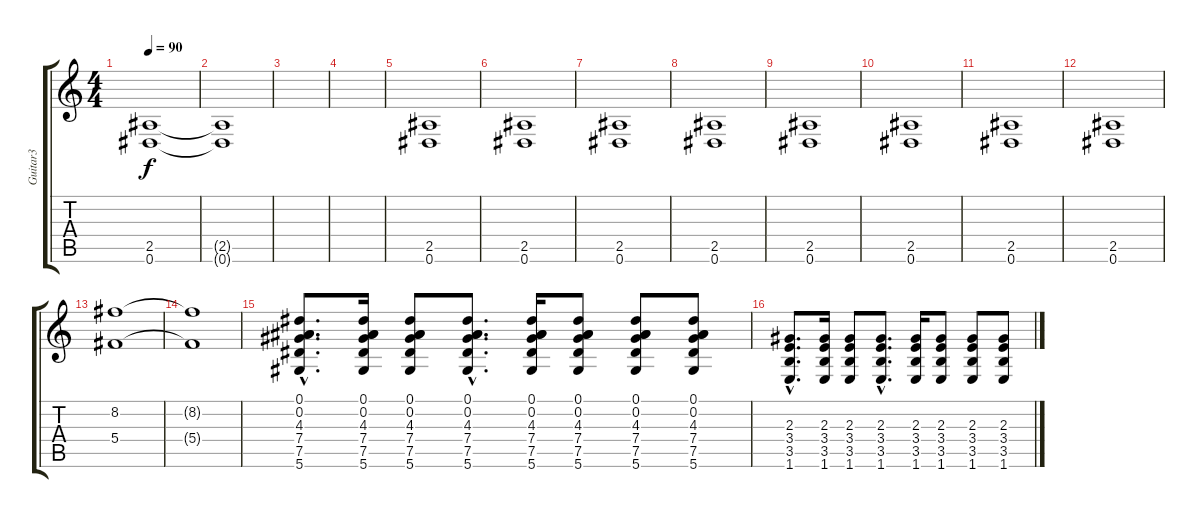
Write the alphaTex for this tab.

\track ("Guitar3" "Guitar3") {instrument distortionguitar}
\staff {score tabs}
\tuning (Eb4 Bb3 Gb3 Db3 Ab2 Eb2) {hide}
\ts (4 4)
\tempo 90
\clef g2
\ks c
(2.5 0.6).1{dy f} |
(2.5{t} 0.6{t}).1 |
|
|
(2.5 0.6).1{volume 9} |
(2.5 0.6).1 |
(2.5 0.6).1 |
(2.5 0.6).1 |
(2.5 0.6).1 |
(2.5 0.6).1 |
(2.5 0.6).1 |
(2.5 0.6).1{volume 0} |
(8.2 5.4).1{volume 16} |
(8.2{t} 5.4{t}).1 |
(0.1{hac} 0.2{hac} 4.3{hac} 7.4{hac} 7.5{hac} 5.6{hac}).8{d volume 10 balance 8 instrument distortionguitar} (0.1 0.2 4.3 7.4 7.5 5.6).16 (0.1 0.2 4.3 7.4 7.5 5.6).8 (0.1{hac} 0.2{hac} 4.3{hac} 7.4{hac} 7.5{hac} 5.6{hac}).8{d} (0.1 0.2 4.3 7.4 7.5 5.6).16 (0.1 0.2 4.3 7.4 7.5 5.6).8 (0.1 0.2 4.3 7.4 7.5 5.6).8 (0.1 0.2 4.3 7.4 7.5 5.6).8 |
(2.3{hac} 3.4{hac} 3.5{hac} 1.6{hac}).8{d} (2.3 3.4 3.5 1.6).16 (2.3 3.4 3.5 1.6).8 (2.3{hac} 3.4{hac} 3.5{hac} 1.6{hac}).8{d} (2.3 3.4 3.5 1.6).16 (2.3 3.4 3.5 1.6).8 (2.3 3.4 3.5 1.6).8 (2.3 3.4 3.5 1.6).8
